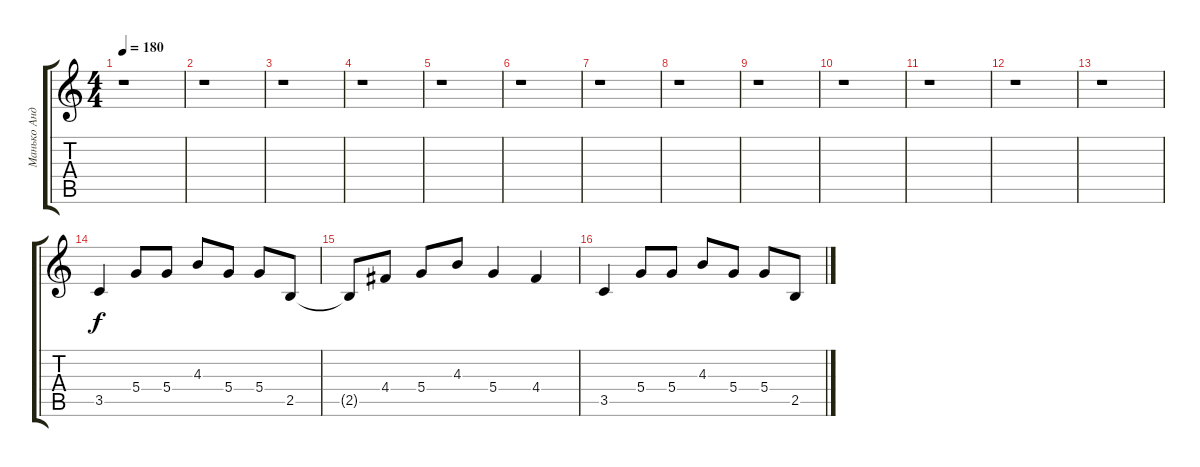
\track ("Манько Андрей" "Манько Анд") {instrument electricguitarclean}
\staff {score tabs}
\tuning (E4 B3 G3 D3 A2 E2) {hide}
\ts (4 4)
\tempo 180
\clef g2
\ks c
r.1{dy f} |
r.1 |
r.1 |
r.1 |
r.1 |
r.1 |
r.1 |
r.1 |
r.1 |
r.1 |
r.1 |
r.1 |
r.1 |
3.5.4 5.4.8 5.4.8 4.3.8 5.4.8 5.4.8 2.5.8 |
2.5{t}.8 4.4.8 5.4.8 4.3.8 5.4.4 4.4.4 |
3.5.4 5.4.8 5.4.8 4.3.8 5.4.8 5.4.8 2.5.8
